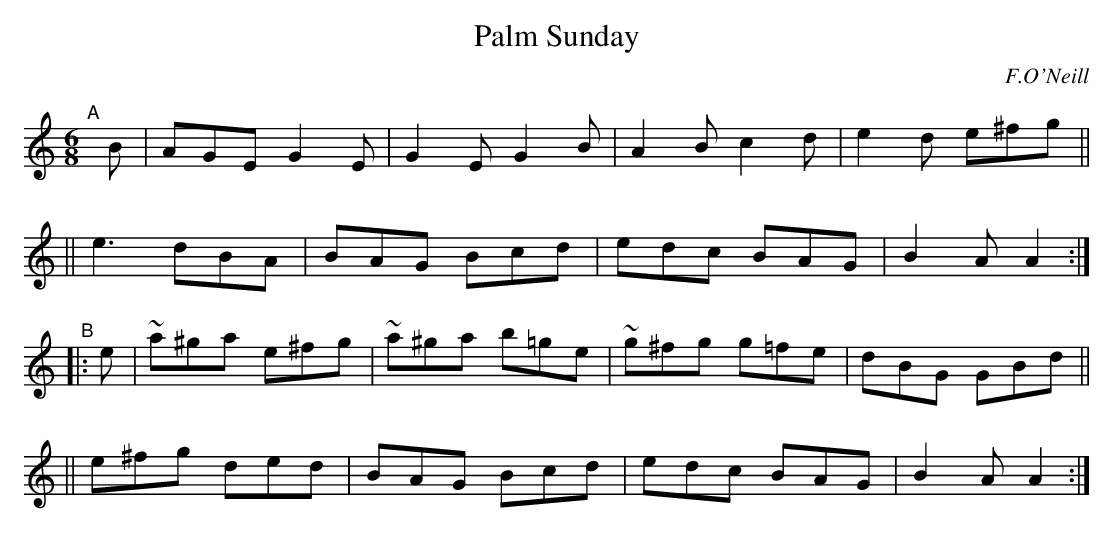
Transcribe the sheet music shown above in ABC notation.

X:1
T: Palm Sunday
O: F.O'Neill
M: 6/8
L: 1/8
K: Am
"^A"[|] B \
| AGE G2E | G2E G2B | A2B c2d | e2d e^fg ||
|| e3 dBA | BAG Bcd | edc BAG | B2A A2 :|
"^B"|: e \
| ~a^ga e^fg | ~a^ga b=ge | ~g^fg g=fe | dBG GBd ||
|| e^fg ded | BAG Bcd | edc BAG | B2A A2 :|
